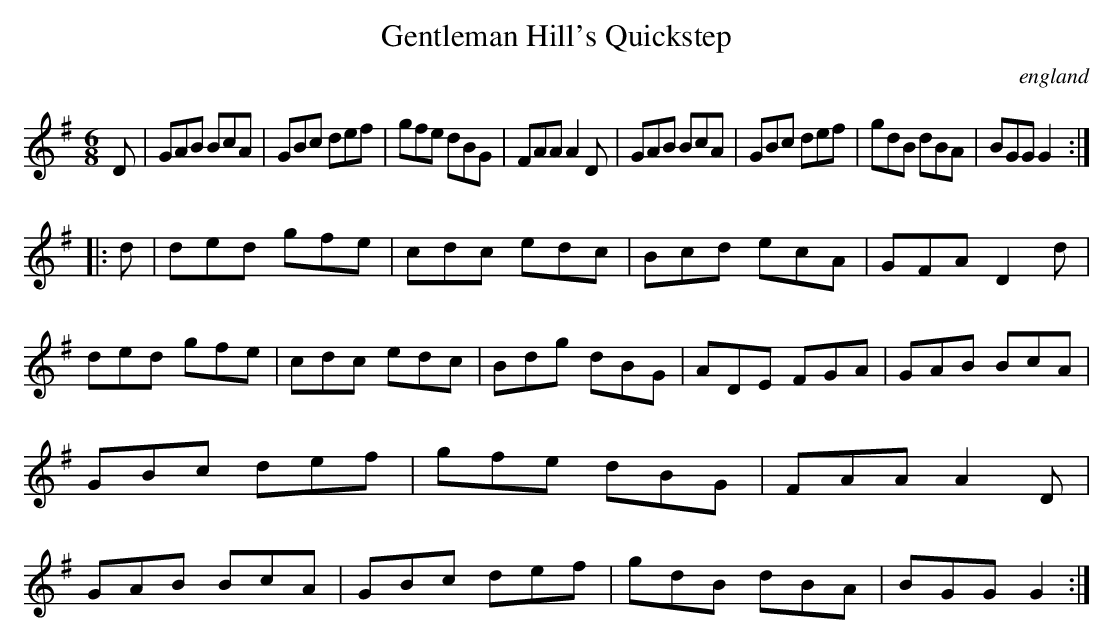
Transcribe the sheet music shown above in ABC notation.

X:1
T:Gentleman Hill's Quickstep
O:england
M:6/8
K:G
D|\
GAB BcA | GBc def | gfe dBG | FAA A2D | \
GAB BcA | GBc def | gdB dBA | BGG G2 :|
|:d |\
ded gfe | cdc edc | Bcd ecA | GFA D2d |\
ded gfe | cdc edc | Bdg dBG | ADE FGA |\
GAB BcA | GBc def | gfe dBG | FAA A2D |\
GAB BcA | GBc def | gdB dBA | BGG G2 :|
